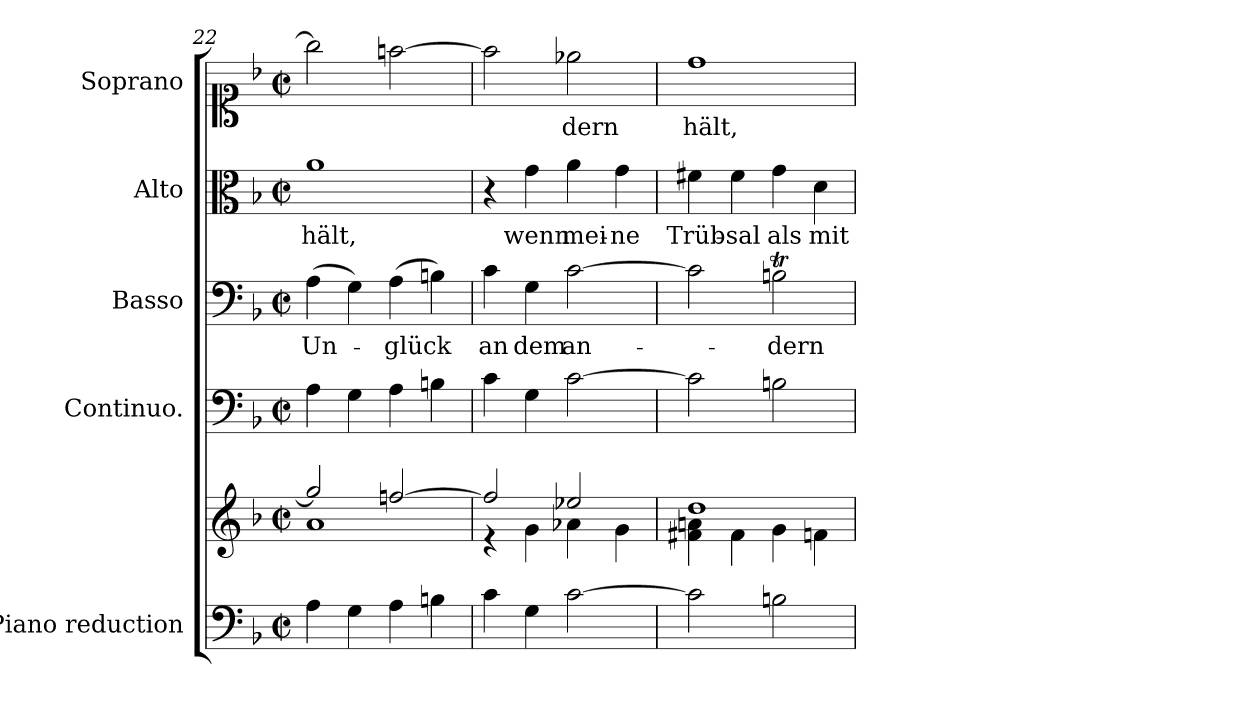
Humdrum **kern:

**kern	**kern	**kern	**kern	**text	**kern	**text	**kern	**text
*part5	*part5	*part4	*part3	*part3	*part2	*part2	*part1	*part1
*staff6	*staff5	*staff4	*staff3	*staff3	*staff2	*staff2	*staff1	*staff1
*I"Piano reduction	*	*I"Continuo.	*I"Basso	*	*I"Alto	*	*I"Soprano	*
*I'Pno	*	*	*	*	*	*	*	*
*clefF4	*clefG2	*clefF4	*clefF4	*	*clefC3	*	*clefC1	*
*k[b-]	*k[b-]	*k[b-]	*k[b-]	*	*k[b-]	*	*k[b-]	*
*F:	*F:	*F:	*F:	*	*F:	*	*F:	*
*M2/2	*M2/2	*M2/2	*M2/2	*	*M2/2	*	*M2/2	*
*met(c|)	*met(c|)	*met(c|)	*met(c|)	*	*met(c|)	*	*met(c|)	*
=22	=22	=22	=22	=22	=22	=22	=22	=22
*	*^	*	*	*	*	*	*	*
!	!	!	!	!	!LO:LY:b	!	!LO:LY:b	!	!
4A\	2gg/]	1a	4A\	(>4A\	Un-	1a	hält,	2gg\]	.
4G\	.	.	4G\	4G\)	.	.	.	.	.
!	!	!	!	!	!LO:LY:b	!	!	!	!
4A\	[2ffn/	.	4A\	(>4A\	glück	.	.	[2ffn\	.
4Bn\	.	.	4Bn\	4Bn\)	.	.	.	.	.
=23	=23	=23	=23	=23	=23	=23	=23	=23	=23
!	!	!	!	!	!LO:LY:b	!	!	!	!
4c\	2ff/]	4r	4c\	4c\	an	4r	.	2ff\]	.
!	!	!	!	!	!LO:LY:b	!	!LO:LY:b	!	!
4G\	.	4g\	4G\	4G\	dem	4g\	wenn	.	.
!	!	!	!	!	!LO:LY:b	!	!LO:LY:b	!	!LO:LY:b
[2c\	2ee-X/	4a-X\	[2c\	[2c\	an-	4a\	mei-	2ee-X\	-dern
!	!	!	!	!	!	!	!LO:LY:b	!	!
.	.	4g\	.	.	.	4g\	-ne	.	.
!!LO:LB:g=z
=24	=24	=24	=24	=24	=24	=24	=24	=24	=24
!	!	!	!	!	!	!	!LO:LY:b	!	!LO:LY:b
2c\]	1dd	4f#X\ 4an\	2c\]	2c\]	.	4f#X\	Trüb-	1dd	hält,
!	!	!	!	!	!	!	!LO:LY:b	!	!
.	.	4f#\	.	.	.	4f#\	-sal	.	.
!	!	!	!	!	!LO:LY:b	!	!LO:LY:b	!	!
2Bn\	.	4g\	2Bn\	2Bnt\	-dern	4g\	als	.	.
!	!	!	!	!	!	!	!LO:LY:b	!	!
.	.	4fn\	.	.	.	4d\	mit	.	.
*	*v	*v	*	*	*	*	*	*	*
=	=	=	=	=	=	=	=	=
*-	*-	*-	*-	*-	*-	*-	*-	*-
